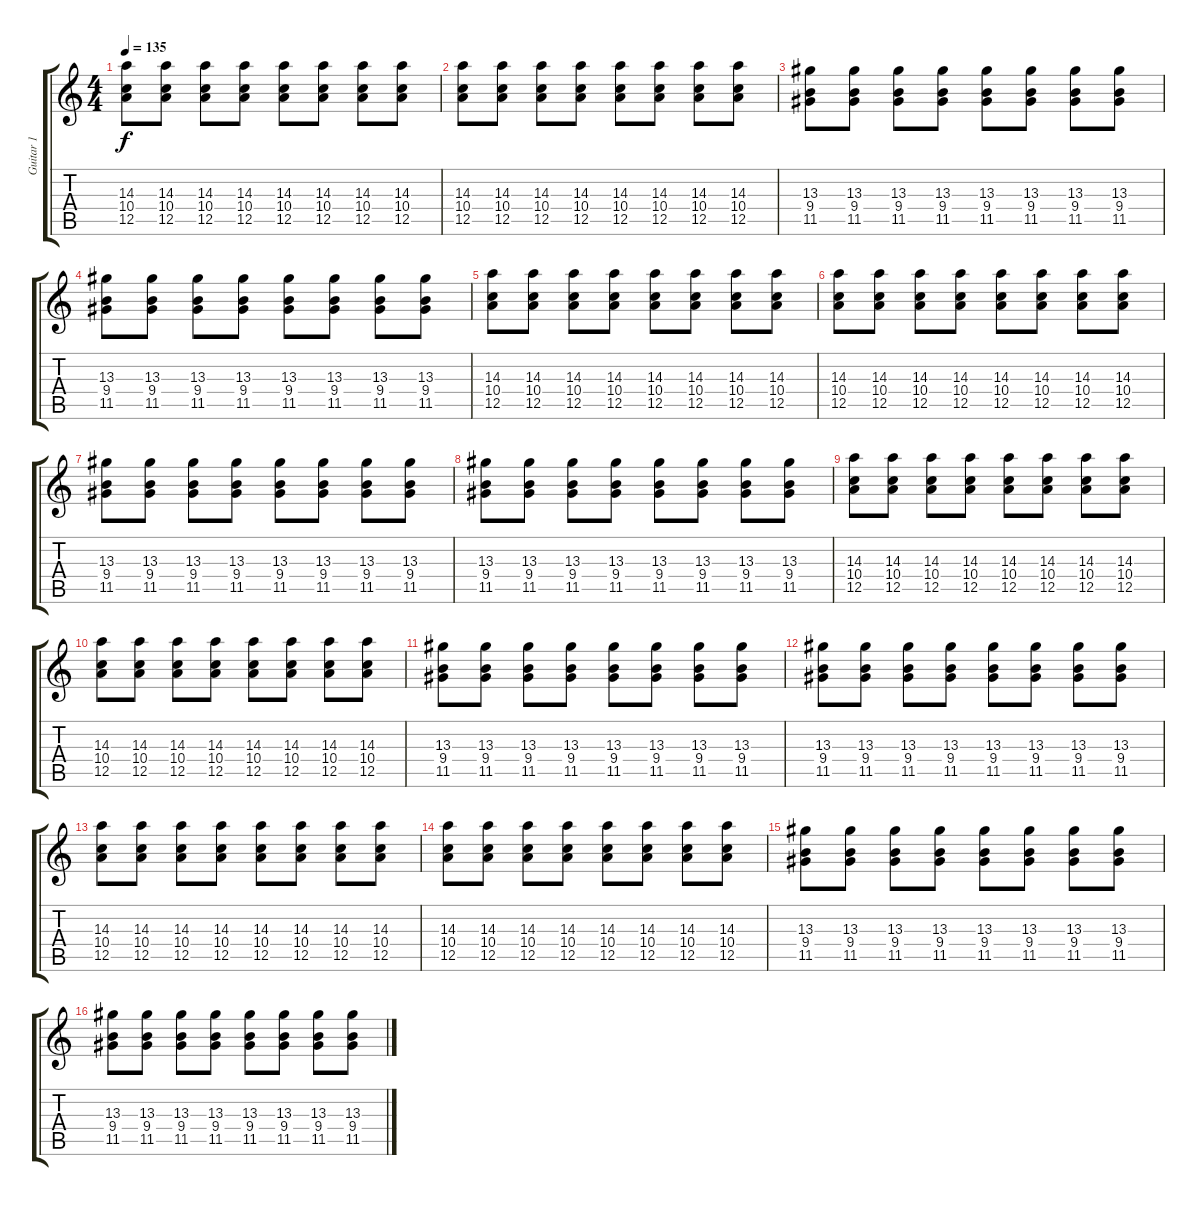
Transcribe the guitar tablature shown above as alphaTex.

\track ("Guitar 1" "Guitar 1") {instrument electricguitarjazz}
\staff {score tabs}
\tuning (E4 B3 G3 D3 A2 E2) {hide}
\ts (4 4)
\tempo 135
\clef g2
\ks c
(14.3 10.4 12.5).8{dy f} (14.3 10.4 12.5).8 (14.3 10.4 12.5).8 (14.3 10.4 12.5).8 (14.3 10.4 12.5).8 (14.3 10.4 12.5).8 (14.3 10.4 12.5).8 (14.3 10.4 12.5).8 |
(14.3 10.4 12.5).8 (14.3 10.4 12.5).8 (14.3 10.4 12.5).8 (14.3 10.4 12.5).8 (14.3 10.4 12.5).8 (14.3 10.4 12.5).8 (14.3 10.4 12.5).8 (14.3 10.4 12.5).8 |
(13.3 9.4 11.5).8 (13.3 9.4 11.5).8 (13.3 9.4 11.5).8 (13.3 9.4 11.5).8 (13.3 9.4 11.5).8 (13.3 9.4 11.5).8 (13.3 9.4 11.5).8 (13.3 9.4 11.5).8 |
(13.3 9.4 11.5).8 (13.3 9.4 11.5).8 (13.3 9.4 11.5).8 (13.3 9.4 11.5).8 (13.3 9.4 11.5).8 (13.3 9.4 11.5).8 (13.3 9.4 11.5).8 (13.3 9.4 11.5).8 |
(14.3 10.4 12.5).8 (14.3 10.4 12.5).8 (14.3 10.4 12.5).8 (14.3 10.4 12.5).8 (14.3 10.4 12.5).8 (14.3 10.4 12.5).8 (14.3 10.4 12.5).8 (14.3 10.4 12.5).8 |
(14.3 10.4 12.5).8 (14.3 10.4 12.5).8 (14.3 10.4 12.5).8 (14.3 10.4 12.5).8 (14.3 10.4 12.5).8 (14.3 10.4 12.5).8 (14.3 10.4 12.5).8 (14.3 10.4 12.5).8 |
(13.3 9.4 11.5).8 (13.3 9.4 11.5).8 (13.3 9.4 11.5).8 (13.3 9.4 11.5).8 (13.3 9.4 11.5).8 (13.3 9.4 11.5).8 (13.3 9.4 11.5).8 (13.3 9.4 11.5).8 |
(13.3 9.4 11.5).8 (13.3 9.4 11.5).8 (13.3 9.4 11.5).8 (13.3 9.4 11.5).8 (13.3 9.4 11.5).8 (13.3 9.4 11.5).8 (13.3 9.4 11.5).8 (13.3 9.4 11.5).8 |
(14.3 10.4 12.5).8 (14.3 10.4 12.5).8 (14.3 10.4 12.5).8 (14.3 10.4 12.5).8 (14.3 10.4 12.5).8 (14.3 10.4 12.5).8 (14.3 10.4 12.5).8 (14.3 10.4 12.5).8 |
(14.3 10.4 12.5).8 (14.3 10.4 12.5).8 (14.3 10.4 12.5).8 (14.3 10.4 12.5).8 (14.3 10.4 12.5).8 (14.3 10.4 12.5).8 (14.3 10.4 12.5).8 (14.3 10.4 12.5).8 |
(13.3 9.4 11.5).8 (13.3 9.4 11.5).8 (13.3 9.4 11.5).8 (13.3 9.4 11.5).8 (13.3 9.4 11.5).8 (13.3 9.4 11.5).8 (13.3 9.4 11.5).8 (13.3 9.4 11.5).8 |
(13.3 9.4 11.5).8 (13.3 9.4 11.5).8 (13.3 9.4 11.5).8 (13.3 9.4 11.5).8 (13.3 9.4 11.5).8 (13.3 9.4 11.5).8 (13.3 9.4 11.5).8 (13.3 9.4 11.5).8 |
(14.3 10.4 12.5).8 (14.3 10.4 12.5).8 (14.3 10.4 12.5).8 (14.3 10.4 12.5).8 (14.3 10.4 12.5).8 (14.3 10.4 12.5).8 (14.3 10.4 12.5).8 (14.3 10.4 12.5).8 |
(14.3 10.4 12.5).8 (14.3 10.4 12.5).8 (14.3 10.4 12.5).8 (14.3 10.4 12.5).8 (14.3 10.4 12.5).8 (14.3 10.4 12.5).8 (14.3 10.4 12.5).8 (14.3 10.4 12.5).8 |
(13.3 9.4 11.5).8 (13.3 9.4 11.5).8 (13.3 9.4 11.5).8 (13.3 9.4 11.5).8 (13.3 9.4 11.5).8 (13.3 9.4 11.5).8 (13.3 9.4 11.5).8 (13.3 9.4 11.5).8 |
(13.3 9.4 11.5).8 (13.3 9.4 11.5).8 (13.3 9.4 11.5).8 (13.3 9.4 11.5).8 (13.3 9.4 11.5).8 (13.3 9.4 11.5).8 (13.3 9.4 11.5).8 (13.3 9.4 11.5).8
